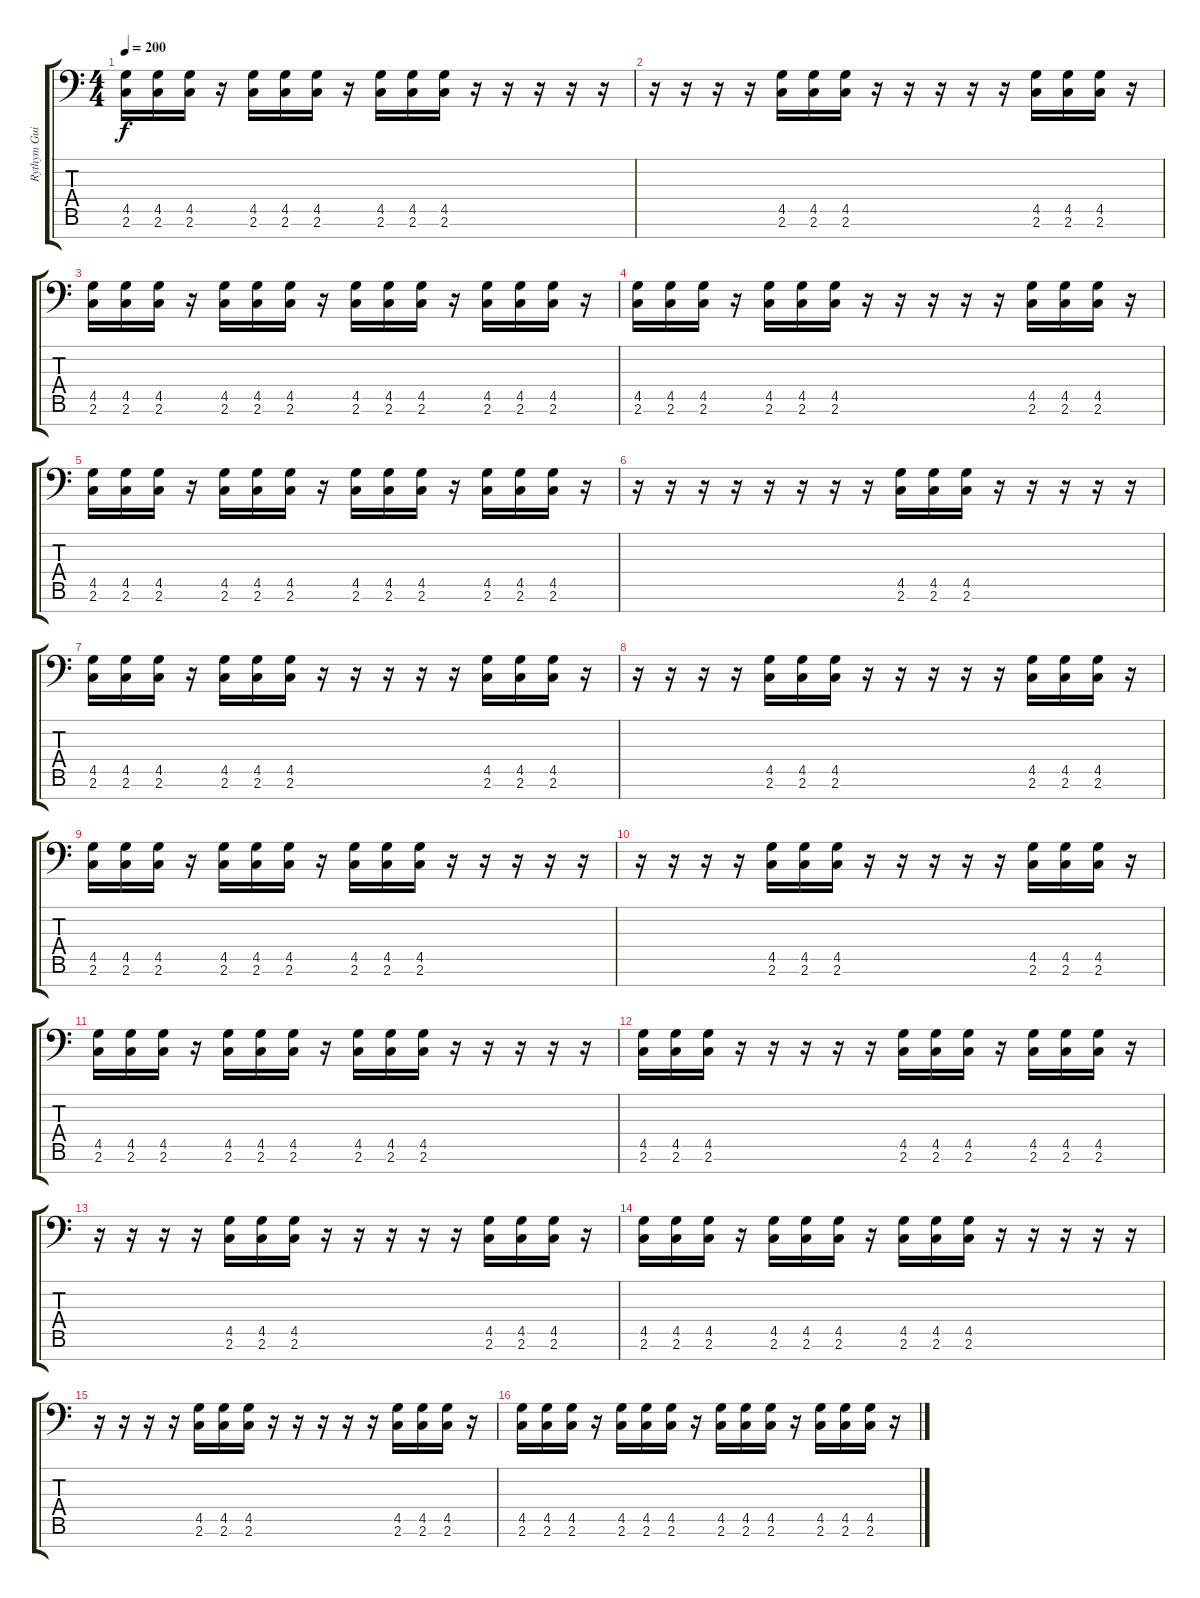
\track ("Rythym Guitar 2 (Tuned To F)" "Rythym Gui") {instrument distortionguitar}
\staff {score tabs}
\tuning (Bb3 Gb3 Db3 Ab2 Eb2 Bb1 F1) {hide}
\ts (4 4)
\tempo 200
\clef f4
\ks c
(4.5 2.6).16{dy f} (4.5 2.6).16 (4.5 2.6).16 r.16 (4.5 2.6).16 (4.5 2.6).16 (4.5 2.6).16 r.16 (4.5 2.6).16 (4.5 2.6).16 (4.5 2.6).16 r.16 r.16 r.16 r.16 r.16 |
r.16 r.16 r.16 r.16 (4.5 2.6).16 (4.5 2.6).16 (4.5 2.6).16 r.16 r.16 r.16 r.16 r.16 (4.5 2.6).16 (4.5 2.6).16 (4.5 2.6).16 r.16 |
(4.5 2.6).16 (4.5 2.6).16 (4.5 2.6).16 r.16 (4.5 2.6).16 (4.5 2.6).16 (4.5 2.6).16 r.16 (4.5 2.6).16 (4.5 2.6).16 (4.5 2.6).16 r.16 (4.5 2.6).16 (4.5 2.6).16 (4.5 2.6).16 r.16 |
(4.5 2.6).16 (4.5 2.6).16 (4.5 2.6).16 r.16 (4.5 2.6).16 (4.5 2.6).16 (4.5 2.6).16 r.16 r.16 r.16 r.16 r.16 (4.5 2.6).16 (4.5 2.6).16 (4.5 2.6).16 r.16 |
(4.5 2.6).16 (4.5 2.6).16 (4.5 2.6).16 r.16 (4.5 2.6).16 (4.5 2.6).16 (4.5 2.6).16 r.16 (4.5 2.6).16 (4.5 2.6).16 (4.5 2.6).16 r.16 (4.5 2.6).16 (4.5 2.6).16 (4.5 2.6).16 r.16 |
r.16 r.16 r.16 r.16 r.16 r.16 r.16 r.16 (4.5 2.6).16 (4.5 2.6).16 (4.5 2.6).16 r.16 r.16 r.16 r.16 r.16 |
(4.5 2.6).16 (4.5 2.6).16 (4.5 2.6).16 r.16 (4.5 2.6).16 (4.5 2.6).16 (4.5 2.6).16 r.16 r.16 r.16 r.16 r.16 (4.5 2.6).16 (4.5 2.6).16 (4.5 2.6).16 r.16 |
r.16 r.16 r.16 r.16 (4.5 2.6).16 (4.5 2.6).16 (4.5 2.6).16 r.16 r.16 r.16 r.16 r.16 (4.5 2.6).16 (4.5 2.6).16 (4.5 2.6).16 r.16 |
(4.5 2.6).16 (4.5 2.6).16 (4.5 2.6).16 r.16 (4.5 2.6).16 (4.5 2.6).16 (4.5 2.6).16 r.16 (4.5 2.6).16 (4.5 2.6).16 (4.5 2.6).16 r.16 r.16 r.16 r.16 r.16 |
r.16 r.16 r.16 r.16 (4.5 2.6).16 (4.5 2.6).16 (4.5 2.6).16 r.16 r.16 r.16 r.16 r.16 (4.5 2.6).16 (4.5 2.6).16 (4.5 2.6).16 r.16 |
(4.5 2.6).16 (4.5 2.6).16 (4.5 2.6).16 r.16 (4.5 2.6).16 (4.5 2.6).16 (4.5 2.6).16 r.16 (4.5 2.6).16 (4.5 2.6).16 (4.5 2.6).16 r.16 r.16 r.16 r.16 r.16 |
(4.5 2.6).16 (4.5 2.6).16 (4.5 2.6).16 r.16 r.16 r.16 r.16 r.16 (4.5 2.6).16 (4.5 2.6).16 (4.5 2.6).16 r.16 (4.5 2.6).16 (4.5 2.6).16 (4.5 2.6).16 r.16 |
r.16 r.16 r.16 r.16 (4.5 2.6).16 (4.5 2.6).16 (4.5 2.6).16 r.16 r.16 r.16 r.16 r.16 (4.5 2.6).16 (4.5 2.6).16 (4.5 2.6).16 r.16 |
(4.5 2.6).16 (4.5 2.6).16 (4.5 2.6).16 r.16 (4.5 2.6).16 (4.5 2.6).16 (4.5 2.6).16 r.16 (4.5 2.6).16 (4.5 2.6).16 (4.5 2.6).16 r.16 r.16 r.16 r.16 r.16 |
r.16 r.16 r.16 r.16 (4.5 2.6).16 (4.5 2.6).16 (4.5 2.6).16 r.16 r.16 r.16 r.16 r.16 (4.5 2.6).16 (4.5 2.6).16 (4.5 2.6).16 r.16 |
(4.5 2.6).16 (4.5 2.6).16 (4.5 2.6).16 r.16 (4.5 2.6).16 (4.5 2.6).16 (4.5 2.6).16 r.16 (4.5 2.6).16 (4.5 2.6).16 (4.5 2.6).16 r.16 (4.5 2.6).16 (4.5 2.6).16 (4.5 2.6).16 r.16
